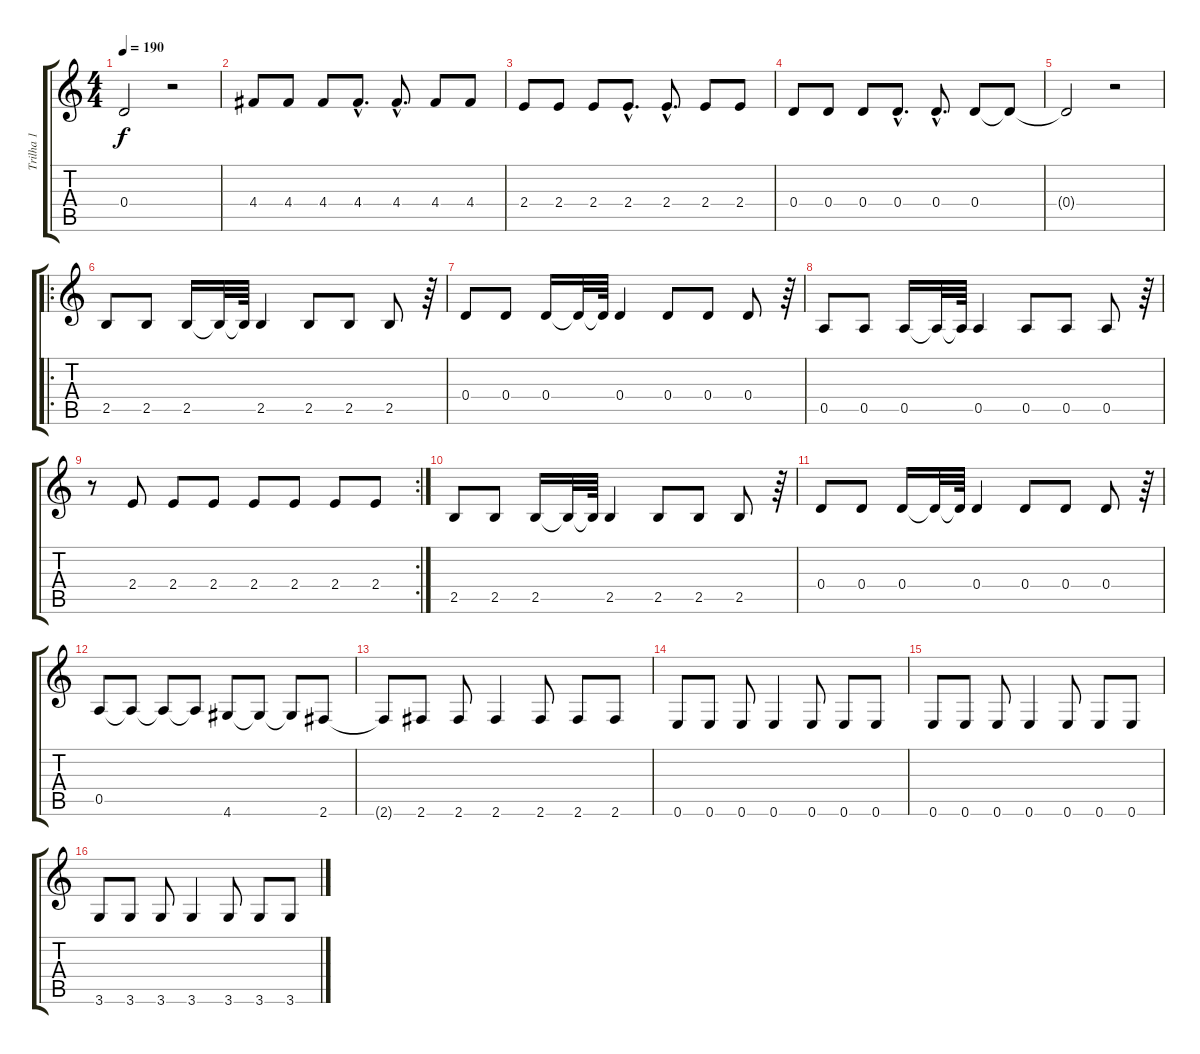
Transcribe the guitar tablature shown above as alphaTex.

\track ("Trilha 1" "Trilha 1") {instrument distortionguitar}
\staff {score tabs}
\tuning (E4 B3 G3 D3 A2 E2) {hide}
\ts (4 4)
\tempo 190
\clef g2
\ks c
0.4{t}.2{dy f} r.2 |
4.4.8 4.4.8 4.4.8 4.4{hac}.8{d} 4.4{hac}.8{d} 4.4.8 4.4.8 |
2.4.8 2.4.8 2.4.8 2.4{hac}.8{d} 2.4{hac}.8{d} 2.4.8 2.4.8 |
0.4.8 0.4.8 0.4.8 0.4{hac}.8{d} 0.4{hac}.8{d} 0.4.8 0.4{t}.8 |
0.4{t}.2 r.2 |
\ro
2.5.8 2.5.8 2.5.16 2.5{t}.32 2.5{t}.64 2.5.4 2.5.8 2.5.8 2.5.8 r.64 |
0.4.8 0.4.8 0.4.16 0.4{t}.32 0.4{t}.64 0.4.4 0.4.8 0.4.8 0.4.8 r.64 |
0.5.8 0.5.8 0.5.16 0.5{t}.32 0.5{t}.64 0.5.4 0.5.8 0.5.8 0.5.8 r.64 |
\rc 2
r.8 2.4.8 2.4.8 2.4.8 2.4.8 2.4.8 2.4.8 2.4.8 |
2.5.8 2.5.8 2.5.16 2.5{t}.32 2.5{t}.64 2.5.4 2.5.8 2.5.8 2.5.8 r.64 |
0.4.8 0.4.8 0.4.16 0.4{t}.32 0.4{t}.64 0.4.4 0.4.8 0.4.8 0.4.8 r.64 |
0.5.8 0.5{t}.8 0.5{t}.8 0.5{t}.8 4.6.8 4.6{t}.8 4.6{t}.8 2.6.8 |
2.6{t}.8 2.6.8 2.6.8 2.6.4 2.6.8 2.6.8 2.6.8 |
0.6.8 0.6.8 0.6.8 0.6.4 0.6.8 0.6.8 0.6.8 |
0.6.8 0.6.8 0.6.8 0.6.4 0.6.8 0.6.8 0.6.8 |
3.6.8 3.6.8 3.6.8 3.6.4 3.6.8 3.6.8 3.6.8
